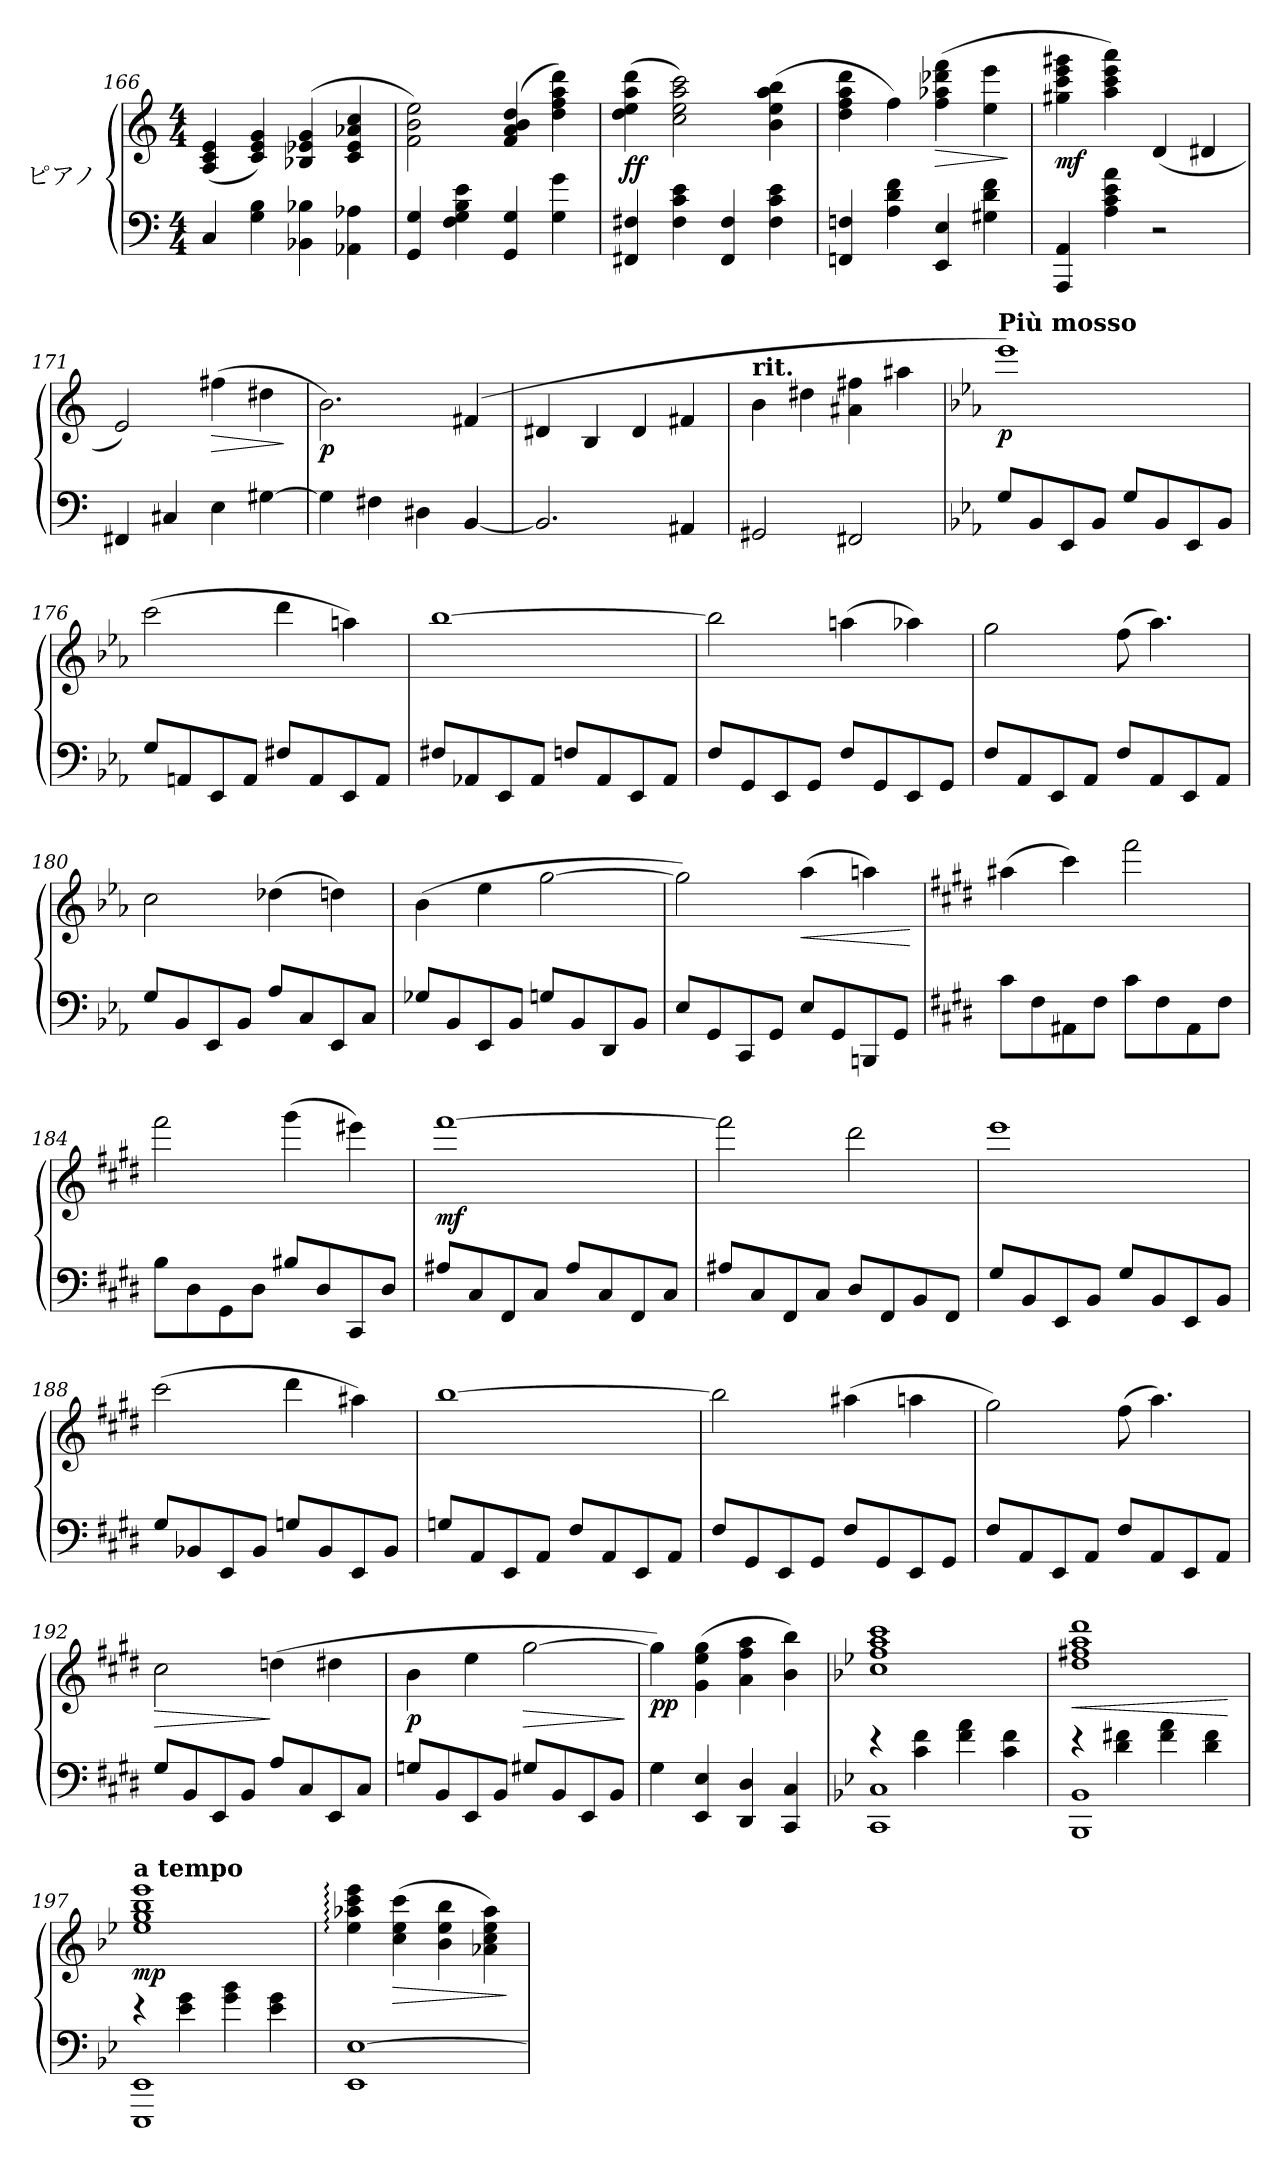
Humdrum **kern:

**kern	**kern	**dynam
*part1	*part1	*part1
*staff2	*staff1	*staff1/2
*I"ピアノ	*	*
*clefF4	*clefG2	*
*k[]	*k[]	*
*M4/4	*M4/4	*
=166	=166	=166
4C/	(4A/ 4c/ 4e/	.
4G\ 4B\	4c/ 4e/ 4g/)	.
4BB-X\ 4B-X\	(4B-X/ 4e-X/ 4g/	.
4AA-X\ 4A-X\	4c/ 4e-/ 4a-X/ 4cc/	.
=167	=167	=167
4GG/ 4G/	2f\ 2b\ 2ee\)	.
4F\ 4G\ 4B\ 4e\	.	.
4GG/ 4G/	(4f/ 4a/ 4b/ 4dd/	.
4G\ 4g\	4dd\ 4ff\ 4aa\ 4ddd\)	.
=168	=168	=168
!	!	!LO:DY:b
4FF#X/ 4F#X/	(4dd\ 4ee\ 4aa\ 4ddd\	ff
4F#\ 4c\ 4e\	2cc\ 2ee\ 2aa\ 2ccc\)	.
4FF#/ 4F#/	.	.
4F#\ 4c\ 4e\	(4b\ 4ee\ 4aa\ 4bb\	.
=169	=169	=169
4FFn/ 4Fn/	4dd\ 4ff\ 4aa\ 4ddd\	.
4A\ 4d\ 4f\	4ff\)	.
!	!	!LO:HP:b
4EE/ 4E/	(4ff\ 4aa-X\ 4ddd-X\ 4fff\	>
4G#X\ 4d\ 4f\	4ee\ 4eee\	.
.	.	]
=170	=170	=170
!	!	!LO:DY:b
4AAA/ 4AA/	4gg#X\ 4ccc\ 4eee\ 4ggg#X\	mf
4A\ 4c\ 4e\ 4a\	4aa\ 4ccc\ 4eee\ 4aaa\)	.
2r	(4d/	.
.	4d#X/	.
!!LO:LB:g=z
=171	=171	=171
4FF#X/	2e/)	.
4C#X/	.	.
!	!	!LO:HP:b
4E\	(4ff#X\	>
[4G#X\	4dd#X\	.
.	.	]
=172	=172	=172
!	!	!LO:DY:b
4G#\]	2.b\)	p
4F#X\	.	.
4D#X\	.	.
[4BB/	(4f#X/	.
=173	=173	=173
2.BB/]	4d#X/	.
.	4B/	.
.	4d#/	.
4AA#X/	4f#X/	.
=174	=174	=174
!	!LO:TX:a:B:t=rit.	!
2GG#X/	4b\	.
.	4dd#X\	.
2FF#X/	4a#X\ 4ff#X\	.
.	4aa#X\	.
=175	=175	=175
*k[b-e-a-]	*k[b-e-a-]	*
!	!LO:TX:a:B:t=Più mosso	!
!	!	!LO:DY:b
8G/L	1eee-)	p
8BB-/	.	.
8EE-/	.	.
8BB-/J	.	.
8G/L	.	.
8BB-/	.	.
8EE-/	.	.
8BB-/J	.	.
!!LO:LB:g=z
=176	=176	=176
8G/L	(2ccc\	.
8AAn/	.	.
8EE-/	.	.
8AA/J	.	.
8F#X/L	4ddd\	.
8AA/	.	.
8EE-/	4aan\)	.
8AA/J	.	.
=177	=177	=177
8F#X/L	[1bb-	.
8AA-X/	.	.
8EE-/	.	.
8AA-/J	.	.
8Fn/L	.	.
8AA-/	.	.
8EE-/	.	.
8AA-/J	.	.
=178	=178	=178
8F/L	2bb-\]	.
8GG/	.	.
8EE-/	.	.
8GG/J	.	.
8F/L	(4aan\	.
8GG/	.	.
8EE-/	4aa-X\)	.
8GG/J	.	.
=179	=179	=179
8F/L	2gg\	.
8AA-/	.	.
8EE-/	.	.
8AA-/J	.	.
8F/L	(8ff\	.
8AA-/	4.aa-\)	.
8EE-/	.	.
8AA-/J	.	.
!!LO:LB:g=z
=180	=180	=180
8G/L	2cc\	.
8BB-/	.	.
8EE-/	.	.
8BB-/J	.	.
8A-/L	(4dd-X\	.
8C/	.	.
8EE-/	4ddn\)	.
8C/J	.	.
=181	=181	=181
8G-X/L	(4b-\	.
8BB-/	.	.
8EE-/	4ee-\	.
8BB-/J	.	.
8Gn/L	[2gg\	.
8BB-/	.	.
8DD/	.	.
8BB-/J	.	.
=182	=182	=182
8E-/L	2gg\])	.
8GG/	.	.
8CC/	.	.
8GG/J	.	.
!	!	!LO:HP:b
8E-/L	(4aa-\	<
8GG/	.	.
8BBBn/	4aan\)	.
8GG/J	.	.
.	.	[
=183	=183	=183
*k[f#c#g#d#]	*k[f#c#g#d#]	*
8c#\L	(4aa#X\	.
8F#\	.	.
8AA#X\	4ccc#\)	.
8F#\J	.	.
8c#\L	2fff#\	.
8F#\	.	.
8AA#\	.	.
8F#\J	.	.
!!LO:LB:g=z
=184	=184	=184
8B\L	2fff#\	.
8D#\	.	.
8GG#\	.	.
8D#\J	.	.
8B#X/L	(4ggg#\	.
8D#/	.	.
8CC#/	4eee#X\)	.
8D#/J	.	.
=185	=185	=185
!	!	!LO:DY:b
8A#X/L	[1fff#	mf
8C#/	.	.
8FF#/	.	.
8C#/J	.	.
8A#/L	.	.
8C#/	.	.
8FF#/	.	.
8C#/J	.	.
=186	=186	=186
8A#X/L	2fff#\]	.
8C#/	.	.
8FF#/	.	.
8C#/J	.	.
8D#/L	2ddd#\	.
8FF#/	.	.
8BB/	.	.
8FF#/J	.	.
=187	=187	=187
8G#/L	1eee	.
8BB/	.	.
8EE/	.	.
8BB/J	.	.
8G#/L	.	.
8BB/	.	.
8EE/	.	.
8BB/J	.	.
!!LO:PB:g=z
=188	=188	=188
8G#/L	(2ccc#\	.
8BB-X/	.	.
8EE/	.	.
8BB-/J	.	.
8Gn/L	4ddd#\	.
8BB-/	.	.
8EE/	4aa#X\)	.
8BB-/J	.	.
=189	=189	=189
8Gn/L	[1bb	.
8AA/	.	.
8EE/	.	.
8AA/J	.	.
8F#/L	.	.
8AA/	.	.
8EE/	.	.
8AA/J	.	.
=190	=190	=190
8F#/L	2bb\]	.
8GG#/	.	.
8EE/	.	.
8GG#/J	.	.
8F#/L	(4aa#X\	.
8GG#/	.	.
8EE/	4aan\	.
8GG#/J	.	.
=191	=191	=191
8F#/L	2gg#\)	.
8AA/	.	.
8EE/	.	.
8AA/J	.	.
8F#/L	(8ff#\	.
8AA/	4.aa\)	.
8EE/	.	.
8AA/J	.	.
!!LO:LB:g=z
=192	=192	=192
!	!	!LO:HP:b
8G#/L	2cc#\	>
8BB/	.	.
8EE/	.	.
8BB/J	.	.
8A/L	(4ddn\	]
8C#/	.	.
8EE/	4dd#X\	.
8C#/J	.	.
=193	=193	=193
!	!	!LO:DY:b
8Gn/L	4b\	p
8BB/	.	.
8EE/	4ee\	.
8BB/J	.	.
!	!	!LO:HP:b
8G#X/L	[2gg#\	>
8BB/	.	.
8EE/	.	.
8BB/J	.	.
.	.	]
=194	=194	=194
!	!	!LO:DY:b
4G#\	4gg#\])	pp
4EE/ 4E/	(4g#\ 4ee\ 4gg#\	.
4DD#/ 4D#/	4a\ 4ff#\ 4aa\	.
4CC#/ 4C#/	4b\ 4bb\)	.
=195	=195	=195
*k[b-e-]	*k[b-e-]	*
*^	*	*
1CC 1C	4re	1cc 1ff 1aa 1ccc	.
.	4c\ 4f\	.	.
.	4f\ 4a\	.	.
.	4c\ 4f\	.	.
=196	=196	=196	=196
!	!	!	!LO:HP:b
1BBB- 1BB-	4re	1dd 1ff#X 1aa 1ddd	<
.	4d\ 4f#X\	.	.
.	4f#\ 4a\	.	.
.	4d\ 4f#\	.	.
*v	*v	*	*
.	.	[
!!LO:LB:g=z
=197	=197	=197
*^	*	*
!	!	!LO:TX:a:B:t=a tempo	!
!	!	!	!LO:DY:b
1EEE- 1EE-	4re	1ee- 1gg 1bb- 1eee-	mp
.	4e-\ 4g\	.	.
.	4g\ 4b-\	.	.
.	4e-\ 4g\	.	.
*v	*v	*	*
=198	=198	=198
1EE- [1E-	4ee-\: 4aa-X\: 4ccc\: 4eee-\:	.
!	!	!LO:HP:b
.	(4cc\ 4ee-\ 4ccc\	>
.	4b-\ 4ee-\ 4bb-\	.
.	4a-X\ 4cc\ 4ee-\ 4aa-\)	.
.	.	]
=	=	=
*-	*-	*-
